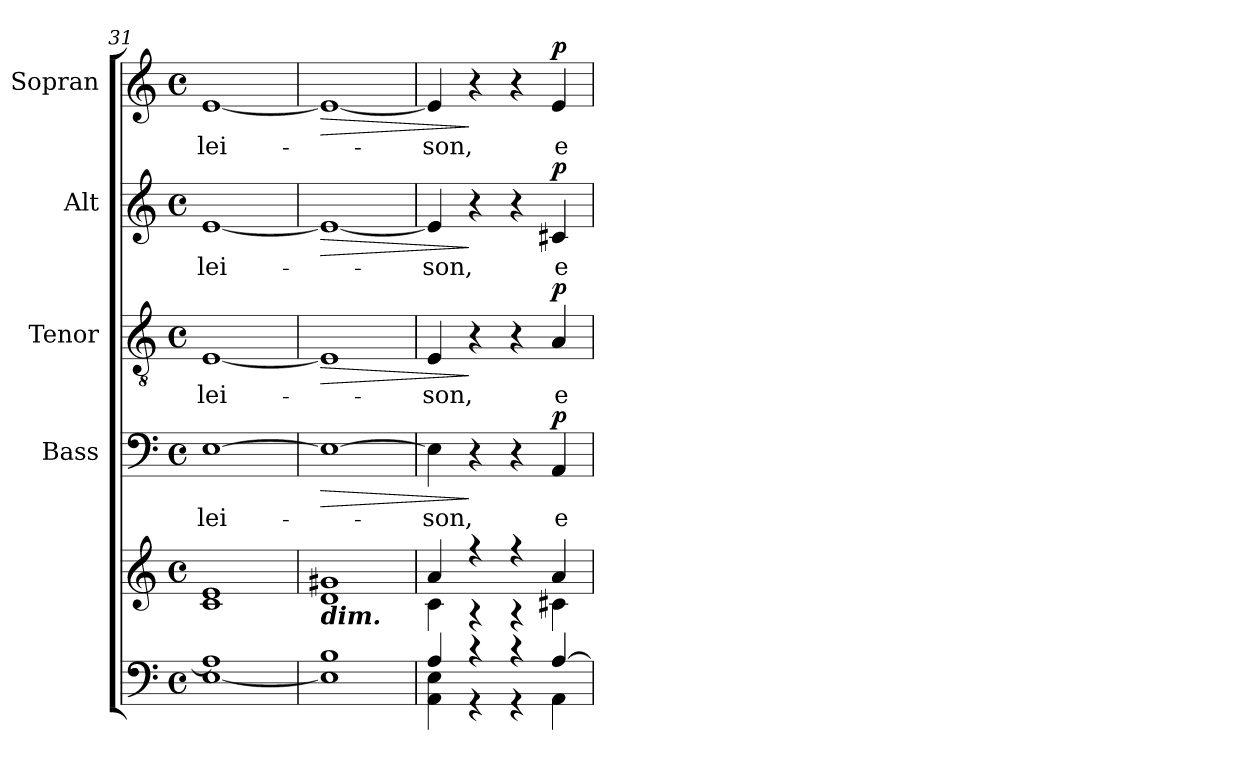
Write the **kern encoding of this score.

**kern	**kern	**kern	**text	**dynam	**kern	**text	**dynam	**kern	**text	**dynam	**kern	**text	**dynam
*part5	*part5	*part4	*part4	*part4	*part3	*part3	*part3	*part2	*part2	*part2	*part1	*part1	*part1
*staff6	*staff5	*staff4	*staff4	*staff4	*staff3	*staff3	*staff3	*staff2	*staff2	*staff2	*staff1	*staff1	*staff1
*	*	*I"Bass	*	*	*I"Tenor	*	*	*I"Alt	*	*	*I"Sopran	*	*
*	*	*I'B.	*	*	*I'T.	*	*	*I'A.	*	*	*I'S.	*	*
*clefF4	*clefG2	*clefF4	*	*	*clefGv2	*	*	*clefG2	*	*	*clefG2	*	*
*k[]	*k[]	*k[]	*	*	*k[]	*	*	*k[]	*	*	*k[]	*	*
*C:	*C:	*C:	*	*	*C:	*	*	*C:	*	*	*C:	*	*
*M4/4	*M4/4	*M4/4	*	*	*M4/4	*	*	*M4/4	*	*	*M4/4	*	*
*met(c)	*met(c)	*met(c)	*	*	*met(c)	*	*	*met(c)	*	*	*met(c)	*	*
=31	=31	=31	=31	=31	=31	=31	=31	=31	=31	=31	=31	=31	=31
*^	*^	*	*	*	*	*	*	*	*	*	*	*	*
!	!	!	!	!	!LO:LY:b	!	!	!LO:LY:b	!	!	!LO:LY:b	!	!	!LO:LY:b	!
1A]	[<1E	1e	1c	[1E	-lei-	.	[1E	-lei-	.	[1e	-lei-	.	[1e	-lei-	.
=32	=32	=32	=32	=32	=32	=32	=32	=32	=32	=32	=32	=32	=32	=32	=32
!	!	!LO:TX:b:Bi:t=dim.	!	!	!	!	!	!	!	!	!	!	!	!	!
!	!	!	!	!	!	!LO:HP:b	!	!	!LO:HP:b	!	!	!LO:HP:b	!	!	!LO:HP:b
1B	1E]	1g#X	1d	1E_	.	>	1E]	.	>	1e_	.	>	1e_	.	>
=33	=33	=33	=33	=33	=33	=33	=33	=33	=33	=33	=33	=33	=33	=33	=33
!	!	!	!	!	!LO:LY:b	!	!	!LO:LY:b	!	!	!LO:LY:b	!	!	!LO:LY:b	!
4A/	4AA\ 4E\	4a/	4c\	4E\]	-son,	.	4E/	-son,	.	4e/]	-son,	.	4e/]	-son,	.
4r	4r	4r	4r	4r	.	]	4r	.	]	4r	.	]	4r	.	]
4r	4r	4r	4r	4r	.	.	4r	.	.	4r	.	.	4r	.	.
!	!	!	!	!	!LO:LY:b	!LO:DY:a	!	!LO:LY:b	!LO:DY:a	!	!LO:LY:b	!LO:DY:a	!	!LO:LY:b	!LO:DY:a
[>4A/	4AA\	4a/	4c#X\	4AA/	e-	p	4A/	e-	p	4c#X/	e-	p	4e/	e-	p
*v	*v	*	*	*	*	*	*	*	*	*	*	*	*	*	*
*	*v	*v	*	*	*	*	*	*	*	*	*	*	*	*
=	=	=	=	=	=	=	=	=	=	=	=	=	=
*-	*-	*-	*-	*-	*-	*-	*-	*-	*-	*-	*-	*-	*-
